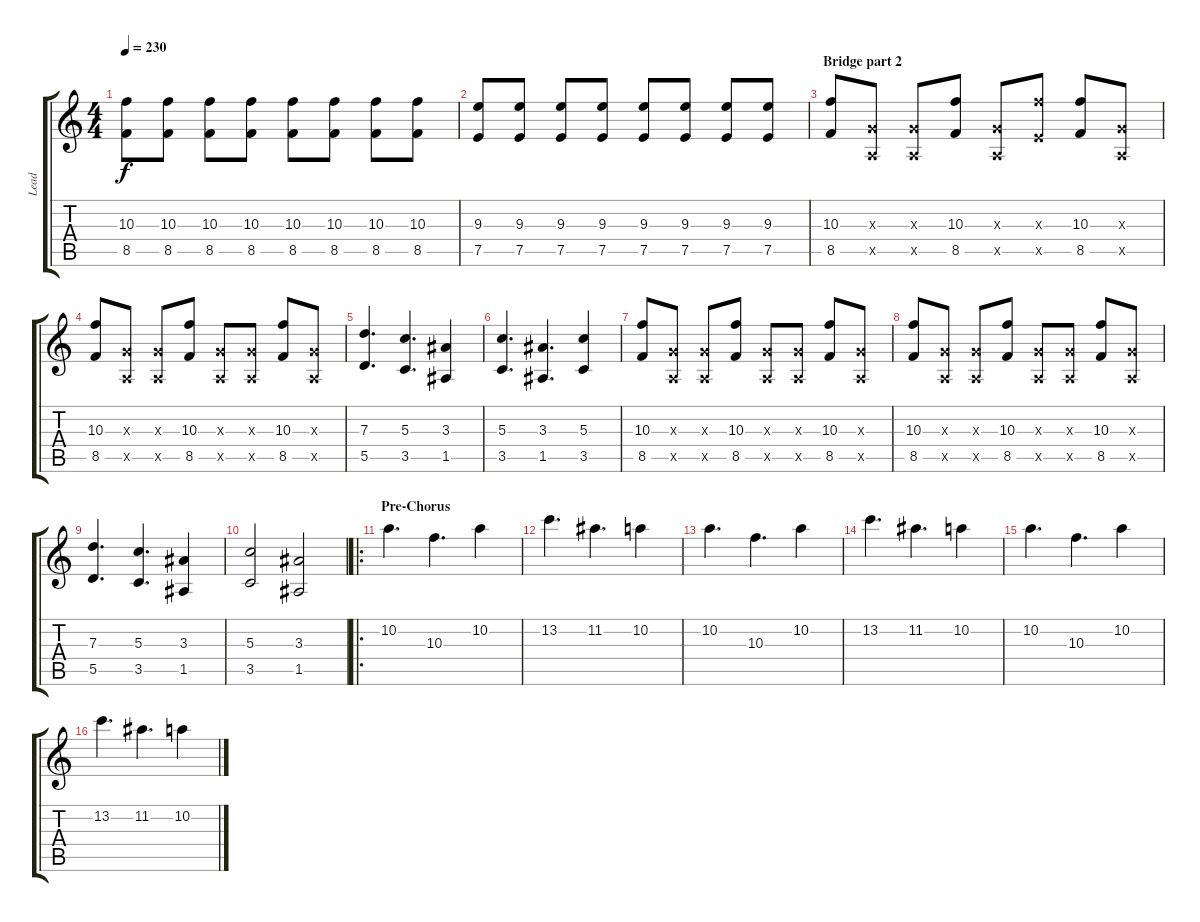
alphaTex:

\track ("Lead" "Lead") {instrument overdrivenguitar}
\staff {score tabs}
\tuning (E4 B3 G3 D3 A2 E2) {hide}
\ts (4 4)
\tempo 230
\clef g2
\ks c
(10.3 8.5).8{dy f} (10.3 8.5).8 (10.3 8.5).8 (10.3 8.5).8 (10.3 8.5).8 (10.3 8.5).8 (10.3 8.5).8 (10.3 8.5).8 |
(9.3 7.5).8 (9.3 7.5).8 (9.3 7.5).8 (9.3 7.5).8 (9.3 7.5).8 (9.3 7.5).8 (9.3 7.5).8 (9.3 7.5).8 |
\section ("" "Bridge part 2")
(10.3 8.5).8 (0.3{x} 0.5{x}).8 (0.3{x} 0.5{x}).8 (10.3 8.5).8 (0.3{x} 0.5{x}).8 (10.3{x} 7.5{x}).8 (10.3 8.5).8 (0.3{x} 0.5{x}).8 |
(10.3 8.5).8 (0.3{x} 0.5{x}).8 (0.3{x} 0.5{x}).8 (10.3 8.5).8 (0.3{x} 0.5{x}).8 (0.3{x} 0.5{x}).8 (10.3 8.5).8 (0.3{x} 0.5{x}).8 |
(7.3 5.5).4{d} (5.3 3.5).4{d} (3.3 1.5).4 |
(5.3 3.5).4{d} (3.3 1.5).4{d} (5.3 3.5).4 |
(10.3 8.5).8 (0.3{x} 0.5{x}).8 (0.3{x} 0.5{x}).8 (10.3 8.5).8 (0.3{x} 0.5{x}).8 (0.3{x} 0.5{x}).8 (10.3 8.5).8 (0.3{x} 0.5{x}).8 |
(10.3 8.5).8 (0.3{x} 0.5{x}).8 (0.3{x} 0.5{x}).8 (10.3 8.5).8 (0.3{x} 0.5{x}).8 (0.3{x} 0.5{x}).8 (10.3 8.5).8 (0.3{x} 0.5{x}).8 |
(7.3 5.5).4{d} (5.3 3.5).4{d} (3.3 1.5).4 |
(5.3 3.5).2 (3.3 1.5).2 |
\ro
\section ("" "Pre-Chorus")
10.2.4{d} 10.3.4{d} 10.2.4 |
13.2.4{d} 11.2.4{d} 10.2.4 |
10.2.4{d} 10.3.4{d} 10.2.4 |
13.2.4{d} 11.2.4{d} 10.2.4 |
10.2.4{d} 10.3.4{d} 10.2.4 |
13.2.4{d} 11.2.4{d} 10.2.4
